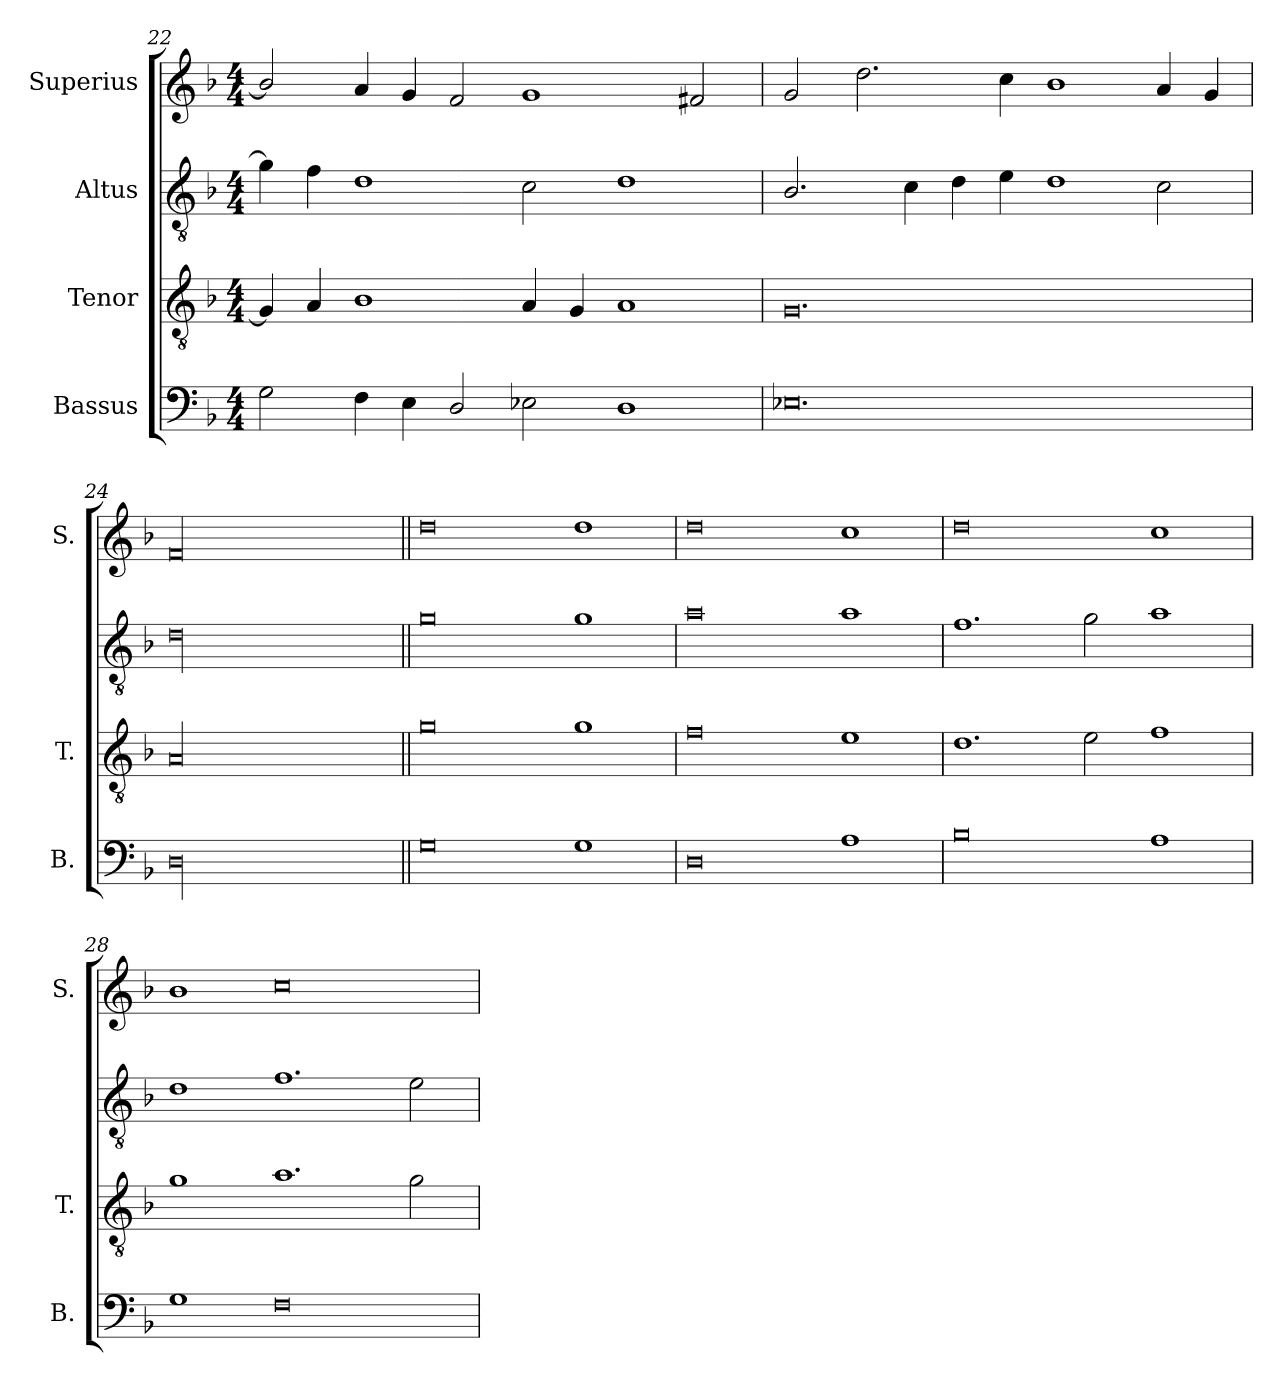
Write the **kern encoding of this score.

**kern	**kern	**kern	**kern
*part4	*part3	*part2	*part1
*staff4	*staff3	*staff2	*staff1
*I"Bassus	*I"Tenor	*I"Altus	*I"Superius
*I'B.	*I'T.	*	*I'S.
!!LO:LB:g=z
*clefF4	*clefGv2	*clefGv2	*clefG2
*	*ITrd7c12	*ITrd7c12	*
*k[b-]	*k[b-]	*k[b-]	*k[b-]
*F:	*F:	*F:	*F:
*M4/4	*M4/4	*M4/4	*M4/4
=22	=22	=22	=22
2Gi\	4GGi/]	4Gi\]	2b-i/]
.	4AAi/	4Fi\	.
4Fi\	1BB-i	1Di	4ai/
4Ei\	.	.	4gi/
2Di/	.	.	2fi/
2E-Xi\	4AAi/	2Ci\	1gi
.	4GGi/	.	.
1Di	1AAi	1Di	.
.	.	.	2f#Xi/
=23	=23	=23	=23
0.E-Xi	0.GGi	2.BB-i/	2gi/
.	.	.	2.ddi\
.	.	4Ci\	.
.	.	4Di\	.
.	.	4Ei\	4cci\
.	.	1Di	1b-i
.	.	2Ci\	4ai/
.	.	.	4gi/
=24	=24	=24	=24
00Di	00AAi	00Di	00fi
!!LO:PB:g=z
=25||	=25||	=25||	=25||
0Gi	0Gi	0Gi	0ddi
1Gi	1Gi	1Gi	1ddi
=26	=26	=26	=26
0Di	0Fi	0Ai	0ddi
1Ai	1Ei	1Ai	1cci
=27	=27	=27	=27
0B-i	1.Di	1.Fi	0ddi
.	2Ei\	2Gi\	.
1Ai	1Fi	1Ai	1cci
=28	=28	=28	=28
1Gi	1Gi	1Di	1b-i
0Fi	1.Ai	1.Fi	0cci
.	2Gi\	2Ei\	.
=	=	=	=
*-	*-	*-	*-
